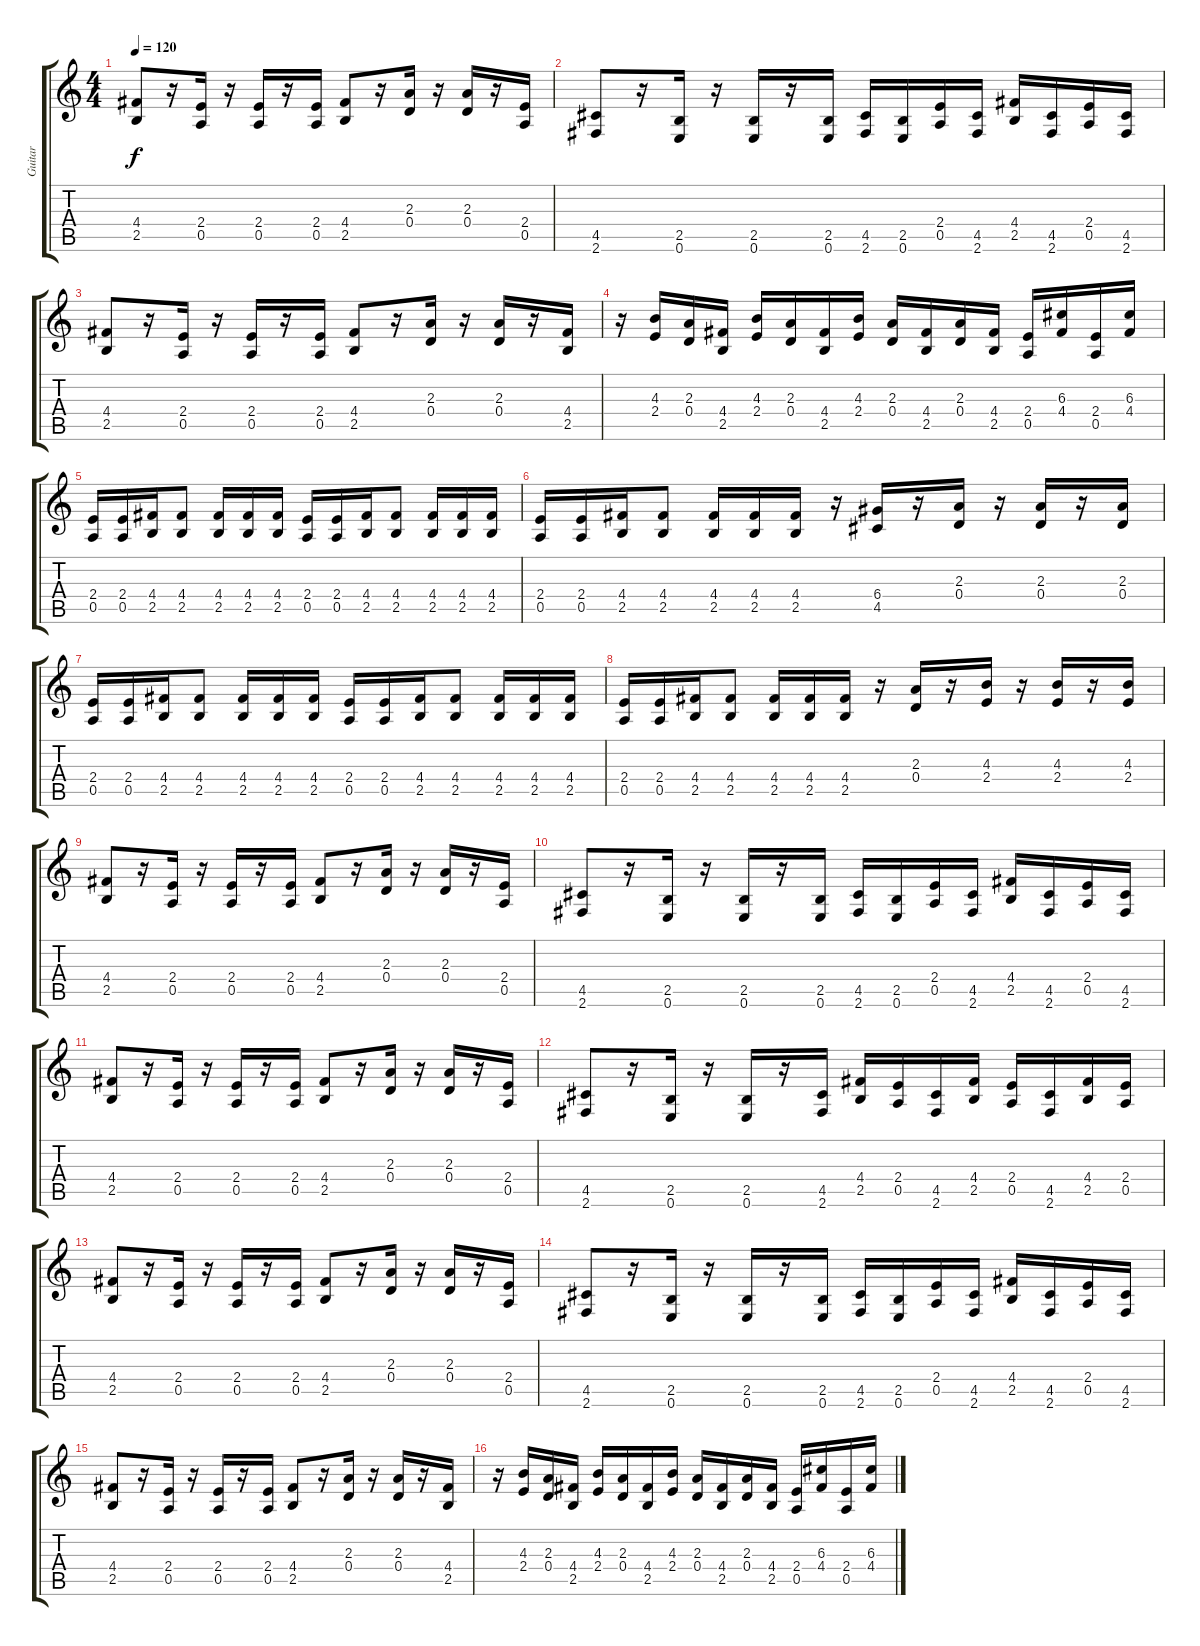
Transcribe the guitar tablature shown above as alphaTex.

\track ("Guitar" "Guitar") {instrument electricguitarclean}
\staff {score tabs}
\tuning (E4 B3 G3 D3 A2 E2) {hide}
\ts (4 4)
\tempo 120
\clef g2
\ks c
(4.4 2.5).8{dy f} r.16 (2.4 0.5).16 r.16 (2.4 0.5).16 r.16 (2.4 0.5).16 (4.4 2.5).8 r.16 (2.3 0.4).16 r.16 (2.3 0.4).16 r.16 (2.4 0.5).16 |
(4.5 2.6).8 r.16 (2.5 0.6).16 r.16 (2.5 0.6).16 r.16 (2.5 0.6).16 (4.5 2.6).16 (2.5 0.6).16 (2.4 0.5).16 (4.5 2.6).16 (4.4 2.5).16 (4.5 2.6).16 (2.4 0.5).16 (4.5 2.6).16 |
(4.4 2.5).8 r.16 (2.4 0.5).16 r.16 (2.4 0.5).16 r.16 (2.4 0.5).16 (4.4 2.5).8 r.16 (2.3 0.4).16 r.16 (2.3 0.4).16 r.16 (4.4 2.5).16 |
r.16 (4.3 2.4).16 (2.3 0.4).16 (4.4 2.5).16 (4.3 2.4).16 (2.3 0.4).16 (4.4 2.5).16 (4.3 2.4).16 (2.3 0.4).16 (4.4 2.5).16 (2.3 0.4).16 (4.4 2.5).16 (2.4 0.5).16 (6.3 4.4).16 (2.4 0.5).16 (6.3 4.4).16 |
(2.4 0.5).16 (2.4 0.5).16 (4.4 2.5).16 (4.4 2.5).8 (4.4 2.5).16 (4.4 2.5).16 (4.4 2.5).16 (2.4 0.5).16 (2.4 0.5).16 (4.4 2.5).16 (4.4 2.5).8 (4.4 2.5).16 (4.4 2.5).16 (4.4 2.5).16 |
(2.4 0.5).16 (2.4 0.5).16 (4.4 2.5).16 (4.4 2.5).8 (4.4 2.5).16 (4.4 2.5).16 (4.4 2.5).16 r.16 (6.4 4.5).16 r.16 (2.3 0.4).16 r.16 (2.3 0.4).16 r.16 (2.3 0.4).16 |
(2.4 0.5).16 (2.4 0.5).16 (4.4 2.5).16 (4.4 2.5).8 (4.4 2.5).16 (4.4 2.5).16 (4.4 2.5).16 (2.4 0.5).16 (2.4 0.5).16 (4.4 2.5).16 (4.4 2.5).8 (4.4 2.5).16 (4.4 2.5).16 (4.4 2.5).16 |
(2.4 0.5).16 (2.4 0.5).16 (4.4 2.5).16 (4.4 2.5).8 (4.4 2.5).16 (4.4 2.5).16 (4.4 2.5).16 r.16 (2.3 0.4).16 r.16 (4.3 2.4).16 r.16 (4.3 2.4).16 r.16 (4.3 2.4).16 |
(4.4 2.5).8 r.16 (2.4 0.5).16 r.16 (2.4 0.5).16 r.16 (2.4 0.5).16 (4.4 2.5).8 r.16 (2.3 0.4).16 r.16 (2.3 0.4).16 r.16 (2.4 0.5).16 |
(4.5 2.6).8 r.16 (2.5 0.6).16 r.16 (2.5 0.6).16 r.16 (2.5 0.6).16 (4.5 2.6).16 (2.5 0.6).16 (2.4 0.5).16 (4.5 2.6).16 (4.4 2.5).16 (4.5 2.6).16 (2.4 0.5).16 (4.5 2.6).16 |
(4.4 2.5).8 r.16 (2.4 0.5).16 r.16 (2.4 0.5).16 r.16 (2.4 0.5).16 (4.4 2.5).8 r.16 (2.3 0.4).16 r.16 (2.3 0.4).16 r.16 (2.4 0.5).16 |
(4.5 2.6).8 r.16 (2.5 0.6).16 r.16 (2.5 0.6).16 r.16 (4.5 2.6).16 (4.4 2.5).16 (2.4 0.5).16 (4.5 2.6).16 (4.4 2.5).16 (2.4 0.5).16 (4.5 2.6).16 (4.4 2.5).16 (2.4 0.5).16 |
(4.4 2.5).8 r.16 (2.4 0.5).16 r.16 (2.4 0.5).16 r.16 (2.4 0.5).16 (4.4 2.5).8 r.16 (2.3 0.4).16 r.16 (2.3 0.4).16 r.16 (2.4 0.5).16 |
(4.5 2.6).8 r.16 (2.5 0.6).16 r.16 (2.5 0.6).16 r.16 (2.5 0.6).16 (4.5 2.6).16 (2.5 0.6).16 (2.4 0.5).16 (4.5 2.6).16 (4.4 2.5).16 (4.5 2.6).16 (2.4 0.5).16 (4.5 2.6).16 |
(4.4 2.5).8 r.16 (2.4 0.5).16 r.16 (2.4 0.5).16 r.16 (2.4 0.5).16 (4.4 2.5).8 r.16 (2.3 0.4).16 r.16 (2.3 0.4).16 r.16 (4.4 2.5).16 |
r.16 (4.3 2.4).16 (2.3 0.4).16 (4.4 2.5).16 (4.3 2.4).16 (2.3 0.4).16 (4.4 2.5).16 (4.3 2.4).16 (2.3 0.4).16 (4.4 2.5).16 (2.3 0.4).16 (4.4 2.5).16 (2.4 0.5).16 (6.3 4.4).16 (2.4 0.5).16 (6.3 4.4).16
